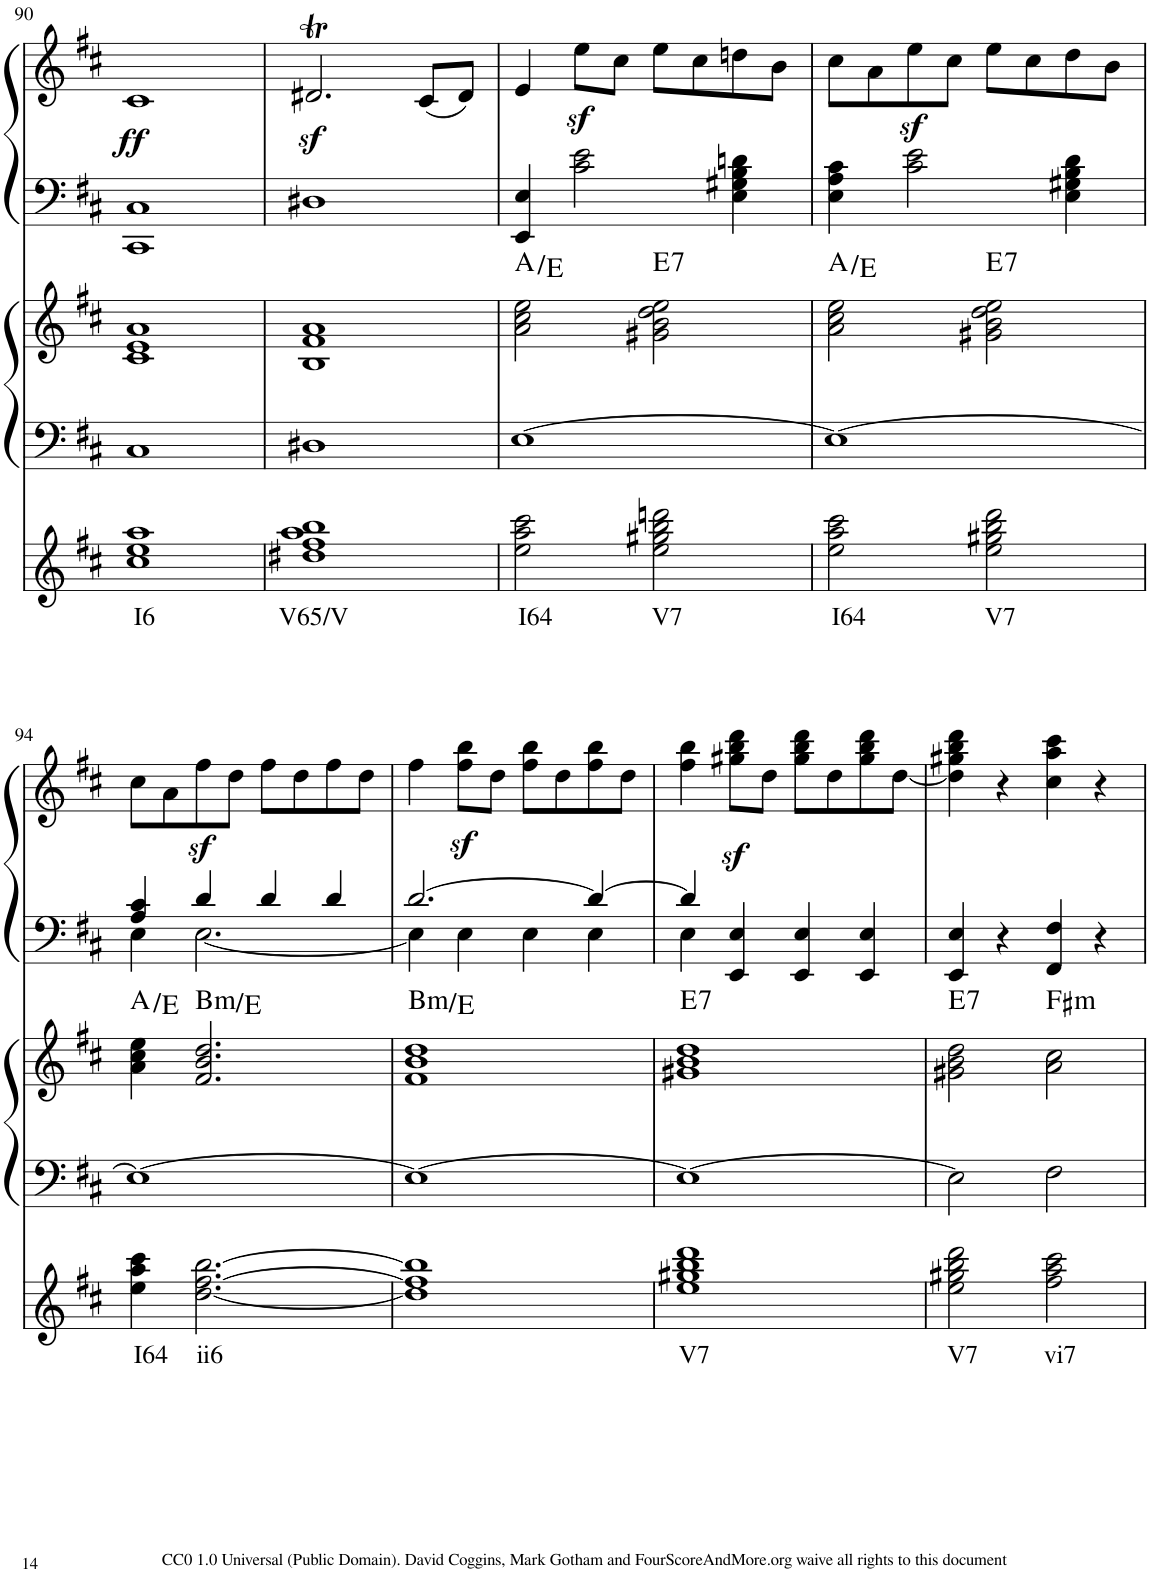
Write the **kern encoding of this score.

**kern	**text	**kern	**kern	**harte	**kern	**kern	**dynam
*part3	*part3	*part2	*part2	*part2	*part1	*part1	*part1
*staff5	*staff5	*staff4	*staff3	*	*staff2	*staff1	*staff1/2
*I"One-stave chords + Roman numerals	*	*I"Chordal reduction and symbols	*	*	*I"Reduced Score	*	*
!!LO:PB:g=z
*clefG2	*	*clefF4	*clefG2	*	*clefF4	*clefG2	*
*k[f#c#]	*	*k[f#c#]	*k[f#c#]	*	*k[f#c#]	*k[f#c#]	*
*	*	*D:	*D:	*	*D:	*D:	*
*M2/2	*	*M2/2	*M2/2	*	*M2/2	*M2/2	*
*met(c|)	*	*met(c|)	*met(c|)	*	*met(c|)	*met(c|)	*
=90	=90	=90	=90	=90	=90	=90	=90
!	!LO:LY:b	!	!	!	!	!	!LO:DY:b
1cc# 1ee 1aa	I6	1C#	1c# 1e 1a	.	1CC# 1C#	1c#	ff
=91	=91	=91	=91	=91	=91	=91	=91
!	!LO:LY:b	!	!	!	!	!	!
1dd#X 1ff# 1aa 1bb	V65/V	1D#X	1B 1f# 1a	.	1D#X	2.d#Xz<t/	.
.	.	.	.	.	.	(8c#/L	.
.	.	.	.	.	.	8d#/J)	.
=92	=92	=92	=92	=92	=92	=92	=92
!	!LO:LY:b	!	!	!	!	!	!
2ee\ 2aa\ 2ccc#\	I64	[1E	2a\ 2cc#\ 2ee\	A:maj/5	4EE/ 4E/	4e/	.
.	.	.	.	.	2c#\ 2e\	8eez<\L	.
.	.	.	.	.	.	8cc#\J	.
!	!LO:LY:b	!	!	!LO:H:kt=7	!	!	!
2ee\ 2gg#X\ 2bb\ 2dddn\	V7	.	2g#X\ 2b\ 2dd\ 2ee\	E:7	.	8ee\L	.
.	.	.	.	.	.	8cc#\	.
.	.	.	.	.	4E\ 4G#X\ 4B\ 4dn\	8ddn\	.
.	.	.	.	.	.	8b\J	.
=93	=93	=93	=93	=93	=93	=93	=93
!	!LO:LY:b	!	!	!	!	!	!
2ee\ 2aa\ 2ccc#\	I64	1E_	2a\ 2cc#\ 2ee\	A:maj/5	4E\ 4A\ 4c#\	8cc#\L	.
.	.	.	.	.	.	8a\	.
.	.	.	.	.	2c#\ 2e\	8eez<\	.
.	.	.	.	.	.	8cc#\J	.
!	!LO:LY:b	!	!	!LO:H:kt=7	!	!	!
2ee\ 2gg#X\ 2bb\ 2ddd\	V7	.	2g#X\ 2b\ 2dd\ 2ee\	E:7	.	8ee\L	.
.	.	.	.	.	.	8cc#\	.
.	.	.	.	.	4E\ 4G#X\ 4B\ 4d\	8dd\	.
.	.	.	.	.	.	8b\J	.
!!LO:LB:g=z
=94	=94	=94	=94	=94	=94	=94	=94
!	!LO:LY:b	!	!	!	!	!	!
*	*	*	*	*	*^	*	*
4ee\ 4aa\ 4ccc#\	I64	1E_	4a\ 4cc#\ 4ee\	A:maj/5	4A/ 4c#/	4E\	8cc#\L	.
.	.	.	.	.	.	.	8a\	.
!	!LO:LY:b	!	!	!LO:H:kt=m	!	!	!	!
[2.dd\ [2.ff#\ [2.bb\	ii6	.	2.f#/ 2.b/ 2.dd/	B:min/4	4d/	[2.E\	8ff#z<\	.
.	.	.	.	.	.	.	8dd\J	.
.	.	.	.	.	4d/	.	8ff#\L	.
.	.	.	.	.	.	.	8dd\	.
.	.	.	.	.	4d/	.	8ff#\	.
.	.	.	.	.	.	.	8dd\J	.
=95	=95	=95	=95	=95	=95	=95	=95	=95
!	!	!	!	!LO:H:kt=m	!	!	!	!
1dd] 1ff#] 1bb]	.	1E_	1f# 1b 1dd	B:min/4	[2.d/	4E\]	4ff#\	.
.	.	.	.	.	.	4E\	8ff#\z< 8bb\z<L	.
.	.	.	.	.	.	.	8dd\J	.
.	.	.	.	.	.	4E\	8ff#\ 8bb\L	.
.	.	.	.	.	.	.	8dd\	.
.	.	.	.	.	4d/_	4E\	8ff#\ 8bb\	.
.	.	.	.	.	.	.	8dd\J	.
=96	=96	=96	=96	=96	=96	=96	=96	=96
!	!LO:LY:b	!	!	!LO:H:kt=7	!	!	!	!
1ee 1gg#X 1bb 1ddd	V7	1E_	1g#X 1b 1dd	E:7	4d/]	4E\	4ff#\ 4bb\	.
.	.	.	.	.	4EE/ 4E/	2.ryy	8gg#X\z< 8bb\z< 8ddd\z<L	.
.	.	.	.	.	.	.	8dd\J	.
.	.	.	.	.	4EE/ 4E/	.	8gg#\ 8bb\ 8ddd\L	.
.	.	.	.	.	.	.	8dd\	.
.	.	.	.	.	4EE/ 4E/	.	8gg#\ 8bb\ 8ddd\	.
.	.	.	.	.	.	.	[<8dd\J	.
*	*	*	*	*	*v	*v	*	*
=97	=97	=97	=97	=97	=97	=97	=97
!	!LO:LY:b	!	!	!LO:H:kt=7	!	!	!
2ee\ 2gg#X\ 2bb\ 2ddd\	V7	2E\]	2g#X\ 2b\ 2dd\	E:7	4EE/ 4E/	4dd\] 4gg#X\ 4bb\ 4ddd\	.
.	.	.	.	.	4r	4r	.
!	!LO:LY:b	!	!	!LO:H:kt=m	!	!	!
2ff#\ 2aa\ 2ccc#\	vi7	2F#\	2a\ 2cc#\	F#:min	4FF#/ 4F#/	4cc#\ 4aa\ 4ccc#\	.
.	.	.	.	.	4r	4r	.
=	=	=	=	=	=	=	=
*-	*-	*-	*-	*-	*-	*-	*-
